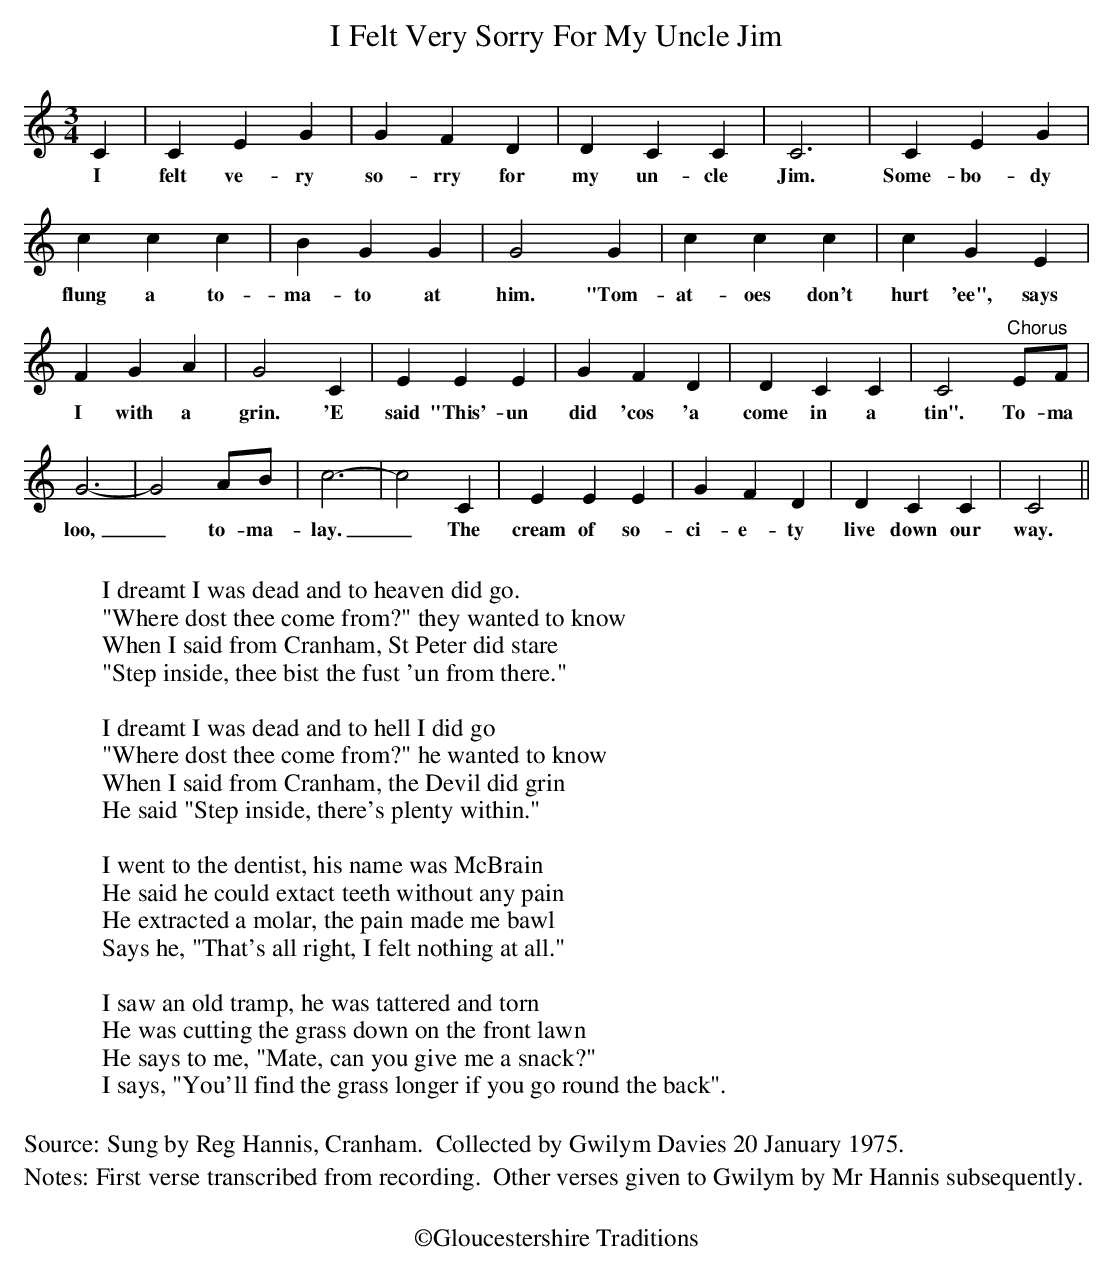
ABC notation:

X:1
T:I Felt Very Sorry For My Uncle Jim
M:3/4
L:1/4
K:Cmaj
C|CEG|GFD|DCC|C3|CEG|
w:I felt ve-ry so-rry for my un-cle Jim.   Some-bo-dy
ccc|BGG|G2G|ccc|cGE|
w:flung a to-ma-to at him. "Tom-at-oes don't hurt 'ee", says
FGA|G2C|EEE|GFD|DCC|C2"^Chorus"E/2F/2|
w:I with a grin. 'E said "This'-un did 'cos 'a come in a tin". To-ma
G3-|G2A/2B/2|c3-|c2C|EEE|GFD|DCC|C2||
w:loo,_ to-ma-lay._ The cream of so-ci-e-ty live down our way.
W:
W:I dreamt I was dead and to heaven did go.
W:"Where dost thee come from?" they wanted to know
W:When I said from Cranham, St Peter did stare
W:"Step inside, thee bist the fust 'un from there."
W:
W:I dreamt I was dead and to hell I did go
W:"Where dost thee come from?" he wanted to know
W:When I said from Cranham, the Devil did grin
W:He said "Step inside, there's plenty within."
W:
W:I went to the dentist, his name was McBrain
W:He said he could extact teeth without any pain
W:He extracted a molar, the pain made me bawl
W:Says he, "That's all right, I felt nothing at all."
W:
W:I saw an old tramp, he was tattered and torn
W:He was cutting the grass down on the front lawn
W:He says to me, "Mate, can you give me a snack?"
W:I says, "You'll find the grass longer if you go round the back".
W:
